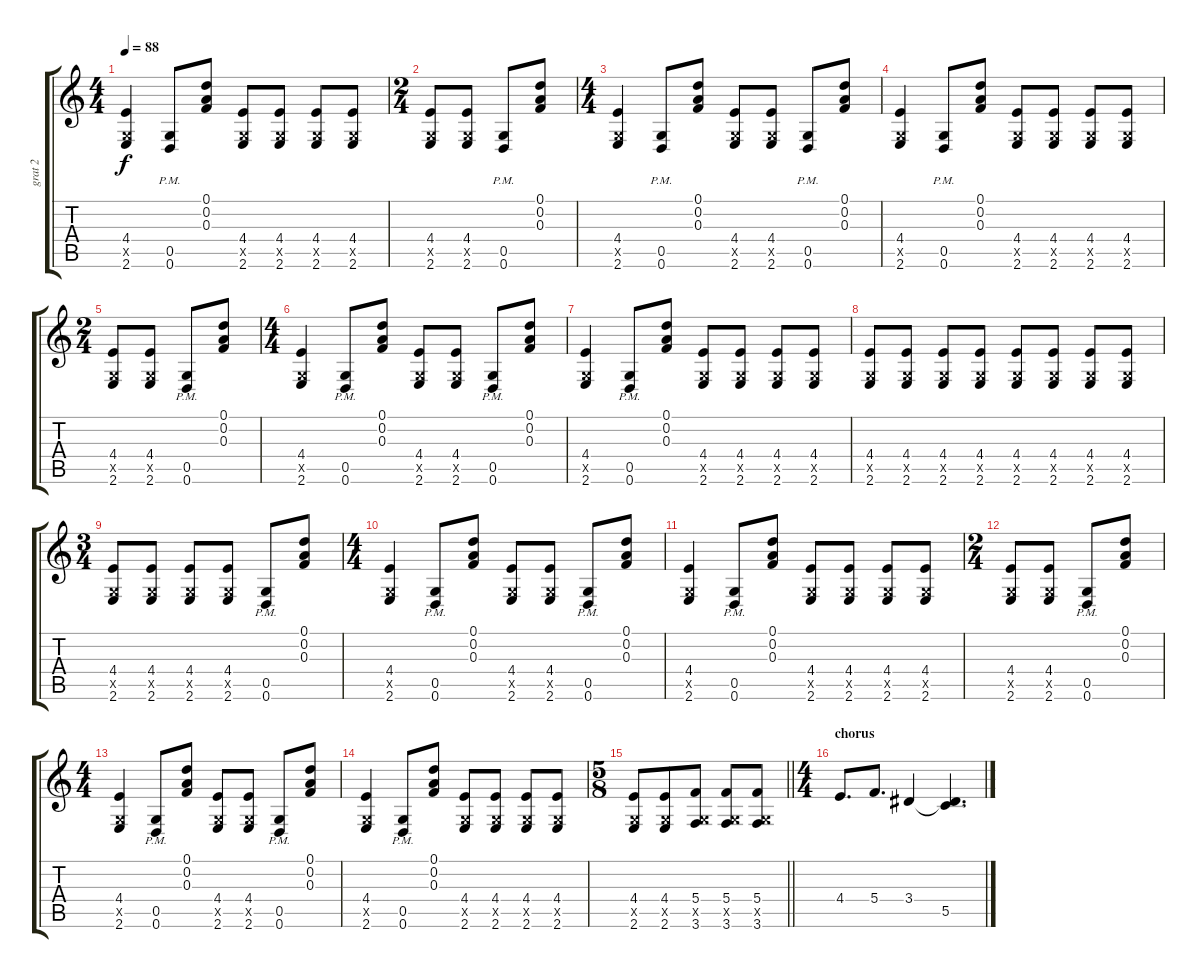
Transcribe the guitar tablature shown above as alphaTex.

\track ("grat 2" "grat 2") {instrument distortionguitar}
\staff {score tabs}
\tuning (D4 A3 F3 C3 G2 D2) {hide}
\ts (4 4)
\tempo 88
\clef g2
\ks c
(4.4 0.5{x} 2.6).4{dy f} (0.5{pm} 0.6{pm}).8 (0.1 0.2 0.3).8 (4.4 0.5{x} 2.6).8 (4.4 0.5{x} 2.6).8 (4.4 0.5{x} 2.6).8 (4.4 0.5{x} 2.6).8 |
\ts (2 4)
(4.4 0.5{x} 2.6).8 (4.4 0.5{x} 2.6).8 (0.5{pm} 0.6{pm}).8 (0.1 0.2 0.3).8 |
\ts (4 4)
(4.4 0.5{x} 2.6).4 (0.5{pm} 0.6{pm}).8 (0.1 0.2 0.3).8 (4.4 0.5{x} 2.6).8 (4.4 0.5{x} 2.6).8 (0.5{pm} 0.6{pm}).8 (0.1 0.2 0.3).8 |
(4.4 0.5{x} 2.6).4 (0.5{pm} 0.6{pm}).8 (0.1 0.2 0.3).8 (4.4 0.5{x} 2.6).8 (4.4 0.5{x} 2.6).8 (4.4 0.5{x} 2.6).8 (4.4 0.5{x} 2.6).8 |
\ts (2 4)
(4.4 0.5{x} 2.6).8 (4.4 0.5{x} 2.6).8 (0.5{pm} 0.6{pm}).8 (0.1 0.2 0.3).8 |
\ts (4 4)
(4.4 0.5{x} 2.6).4 (0.5{pm} 0.6{pm}).8 (0.1 0.2 0.3).8 (4.4 0.5{x} 2.6).8 (4.4 0.5{x} 2.6).8 (0.5{pm} 0.6{pm}).8 (0.1 0.2 0.3).8 |
(4.4 0.5{x} 2.6).4 (0.5{pm} 0.6{pm}).8 (0.1 0.2 0.3).8 (4.4 0.5{x} 2.6).8 (4.4 0.5{x} 2.6).8 (4.4 0.5{x} 2.6).8 (4.4 0.5{x} 2.6).8 |
(4.4 0.5{x} 2.6).8 (4.4 0.5{x} 2.6).8 (4.4 0.5{x} 2.6).8 (4.4 0.5{x} 2.6).8 (4.4 0.5{x} 2.6).8 (4.4 0.5{x} 2.6).8 (4.4 0.5{x} 2.6).8 (4.4 0.5{x} 2.6).8 |
\ts (3 4)
(4.4 0.5{x} 2.6).8 (4.4 0.5{x} 2.6).8 (4.4 0.5{x} 2.6).8 (4.4 0.5{x} 2.6).8 (0.5{pm} 0.6{pm}).8 (0.1 0.2 0.3).8 |
\ts (4 4)
(4.4 0.5{x} 2.6).4 (0.5{pm} 0.6{pm}).8 (0.1 0.2 0.3).8 (4.4 0.5{x} 2.6).8 (4.4 0.5{x} 2.6).8 (0.5{pm} 0.6{pm}).8 (0.1 0.2 0.3).8 |
(4.4 0.5{x} 2.6).4 (0.5{pm} 0.6{pm}).8 (0.1 0.2 0.3).8 (4.4 0.5{x} 2.6).8 (4.4 0.5{x} 2.6).8 (4.4 0.5{x} 2.6).8 (4.4 0.5{x} 2.6).8 |
\ts (2 4)
(4.4 0.5{x} 2.6).8 (4.4 0.5{x} 2.6).8 (0.5{pm} 0.6{pm}).8 (0.1 0.2 0.3).8 |
\ts (4 4)
(4.4 0.5{x} 2.6).4 (0.5{pm} 0.6{pm}).8 (0.1 0.2 0.3).8 (4.4 0.5{x} 2.6).8 (4.4 0.5{x} 2.6).8 (0.5{pm} 0.6{pm}).8 (0.1 0.2 0.3).8 |
(4.4 0.5{x} 2.6).4 (0.5{pm} 0.6{pm}).8 (0.1 0.2 0.3).8 (4.4 0.5{x} 2.6).8 (4.4 0.5{x} 2.6).8 (4.4 0.5{x} 2.6).8 (4.4 0.5{x} 2.6).8 |
\ts (5 8)
\barLineRight lightlight
(4.4 0.5{x} 2.6).8 (4.4 0.5{x} 2.6).8 (5.4 0.5{x} 3.6).8 (5.4 0.5{x} 3.6).8 (5.4 0.5{x} 3.6).8 |
\ts (4 4)
\section ("" "chorus")
4.4.8{d} 5.4.8{d} 3.4.4 (3.4{t} 5.5).4{d}
